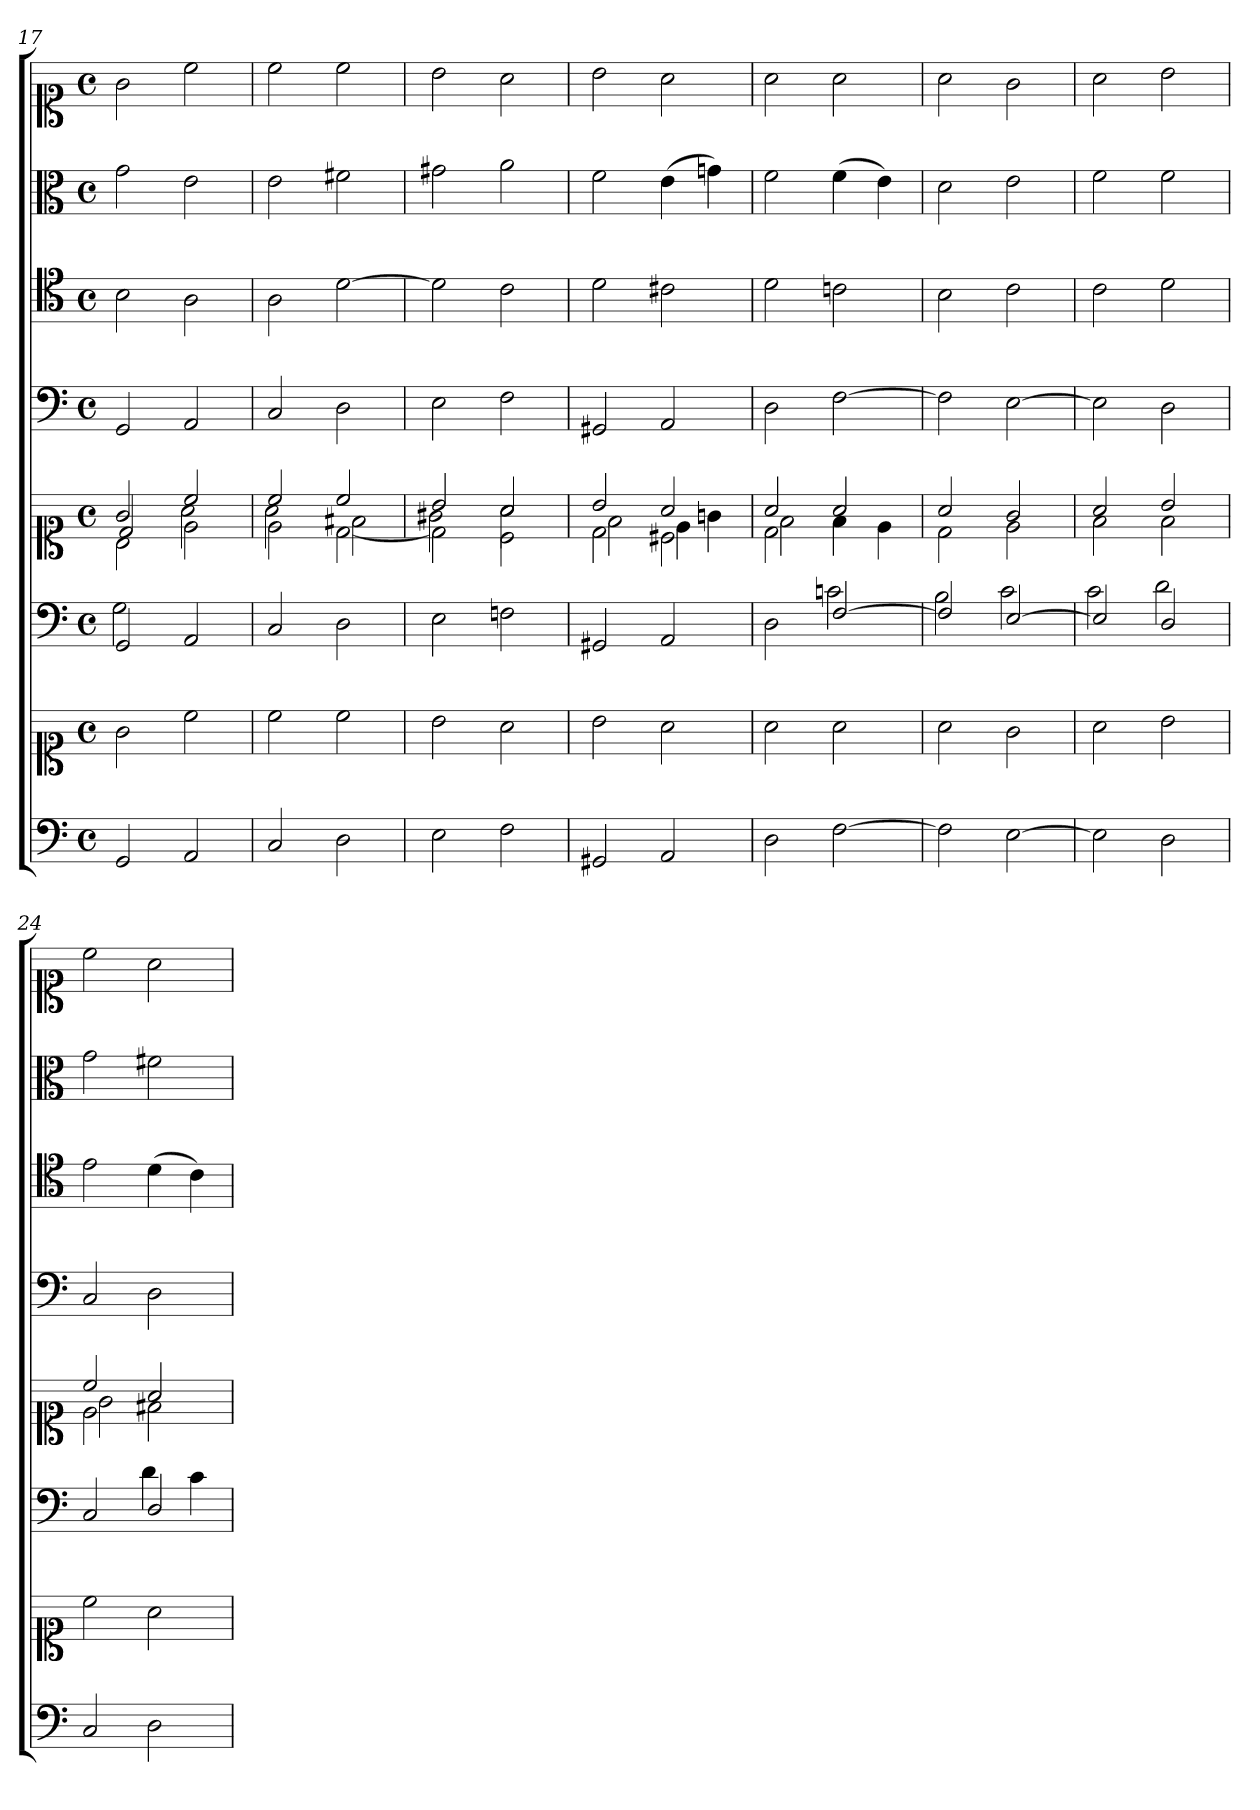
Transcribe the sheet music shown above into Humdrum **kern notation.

**kern	**kern	**kern	**kern	**kern	**kern	**kern	**kern
*part6	*part6	*part5	*part5	*part4	*part3	*part2	*part1
*staff8	*staff7	*staff6	*staff5	*staff4	*staff3	*staff2	*staff1
*clefF4	*clefC1	*clefF4	*clefC1	*clefF4	*clefC4	*clefC3	*clefC1
*k[]	*k[]	*k[]	*k[]	*k[]	*k[]	*k[]	*k[]
*M4/4	*M4/4	*M4/4	*M4/4	*M4/4	*M4/4	*M4/4	*M4/4
*met(c)	*met(c)	*met(c)	*met(c)	*met(c)	*met(c)	*met(c)	*met(c)
=17	=17	=17	=17	=17	=17	=17	=17
*	*	*^	*^	*	*	*	*
*	*	*	*	*	*^	*	*	*	*
*	*	*	*	*	*	*^	*	*	*	*
2GG	2g	2GG	2G	2g	2ryy	2d/	2B\	2GG	2B	2g	2g
2AA	2cc	2AA	2ryy	2cc	2e	2a\	2ryy	2AA	2A	2e	2cc
*	*	*v	*v	*	*	*	*	*	*	*	*
*	*	*	*	*	*v	*v	*	*	*	*
=18	=18	=18	=18	=18	=18	=18	=18	=18	=18
2C	2cc	2C	2cc	2e	2a\	2C	2A	2e	2cc
2D	2cc	2D	2cc	[2d	2f#X\	2D	[2d	2f#X	2cc
=19	=19	=19	=19	=19	=19	=19	=19	=19	=19
2E	2b	2E	2b	2d]	2g#X\	2E	2d]	2g#X	2b
2F	2a	2Fn	2a	2c	2a\	2F	2c	2a	2a
=20	=20	=20	=20	=20	=20	=20	=20	=20	=20
2GG#X	2b	2GG#X	2b	2d	2f\	2GG#X	2d	2f	2b
2AA	2a	2AA	2a	2c#X	4e\	2AA	2c#X	(4e	2a
.	.	.	.	.	4gn\	.	.	4gn)	.
=21	=21	=21	=21	=21	=21	=21	=21	=21	=21
*	*	*^	*	*	*	*	*	*	*
2D	2a	2D	2ryy	2a	2d	2f\	2D	2d	2f	2a
[2F	2a	[2F	2cn	2a	4ryy	4f\	[2F	2cn	(4f	2a
.	.	.	.	.	4ryy	4e\	.	.	4e)	.
*	*	*	*	*	*v	*v	*	*	*	*
=22	=22	=22	=22	=22	=22	=22	=22	=22	=22
2F]	2a	2F]	2B	2a	2d	2F]	2B	2d	2a
[2E	2g	[2E	2c	2g	2e	[2E	2c	2e	2g
=23	=23	=23	=23	=23	=23	=23	=23	=23	=23
2E]	2a	2E]	2c	2a	2f	2E]	2c	2f	2a
2D	2b	2D	2d	2b	2f	2D	2d	2f	2b
=24	=24	=24	=24	=24	=24	=24	=24	=24	=24
*	*	*	*	*	*^	*	*	*	*
2C	2cc	2C	2ryy	2cc	2e	2g\	2C	2e	2g	2cc
2D	2a	2D	4d	2a	4ryy	2f#X\	2D	(4d	2f#X	2a
.	.	.	4c	.	4ryy	.	.	4c)	.	.
*	*	*v	*v	*	*	*	*	*	*	*
*	*	*	*v	*v	*v	*	*	*	*
=	=	=	=	=	=	=	=
*-	*-	*-	*-	*-	*-	*-	*-
